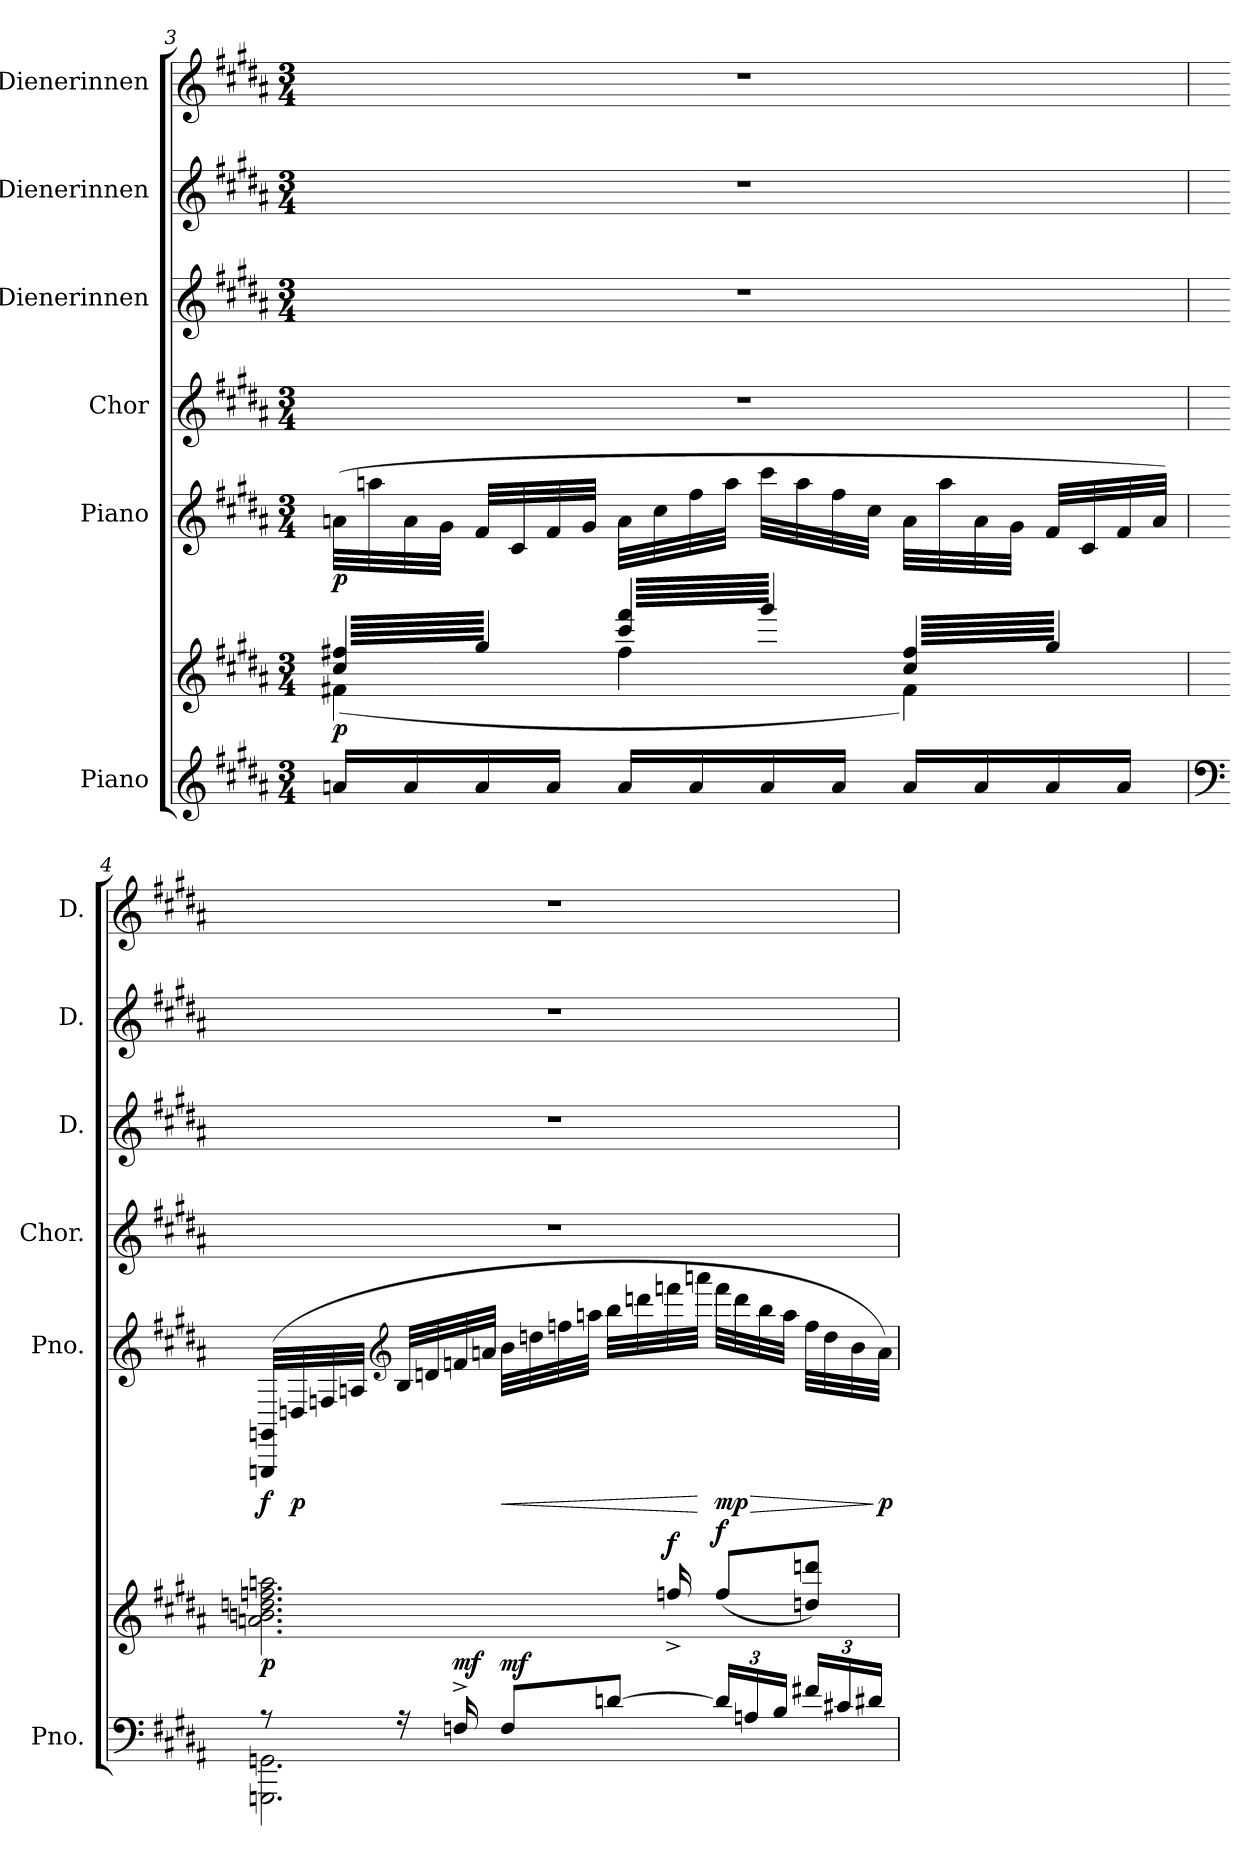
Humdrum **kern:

**kern	**kern	**dynam	**kern	**dynam	**kern	**kern	**kern	**kern
*part6	*part6	*part6	*part5	*part5	*part4	*part3	*part2	*part1
*staff7	*staff6	*staff6/7	*staff5	*staff5	*staff4	*staff3	*staff2	*staff1
*I"Piano	*	*	*I"Piano	*	*I"Chor	*I"Dienerinnen	*I"Dienerinnen	*I"Dienerinnen
*I'Pno.	*	*	*I'Pno.	*	*I'Chor.	*I'D.	*I'D.	*I'D.
!!LO:PB:g=z
*clefG2	*clefG2	*	*clefG2	*	*clefG2	*clefG2	*clefG2	*clefG2
*k[f#c#g#d#a#]	*k[f#c#g#d#a#]	*	*k[f#c#g#d#a#]	*	*k[f#c#g#d#a#]	*k[f#c#g#d#a#]	*k[f#c#g#d#a#]	*k[f#c#g#d#a#]
*M3/4	*M3/4	*	*M3/4	*	*M3/4	*M3/4	*M3/4	*M3/4
=3	=3	=3	=3	=3	=3	=3	=3	=3
*	*^	*	*	*	*	*	*	*
!	!	!	!LO:DY:b	!	!LO:DY:b	!	!	!	!
*	*tremolo	*	*	*	*	*	*	*	*
16an/LL	64cc#/ 64ff#X/LLLL	(<4f#X\	p	(>32an\LLL	p	2.r	2.r	2.r	2.r
.	64gg#/	.	.	.	.	.	.	.	.
.	64cc#/ 64ff#X/	.	.	32aan\	.	.	.	.	.
.	64gg#/	.	.	.	.	.	.	.	.
16a/	64cc#/ 64ff#X/	.	.	32a\	.	.	.	.	.
.	64gg#/	.	.	.	.	.	.	.	.
.	64cc#/ 64ff#X/	.	.	32g#\JJJ	.	.	.	.	.
.	64gg#/	.	.	.	.	.	.	.	.
16a/	64cc#/ 64ff#X/	.	.	32f#/LLL	.	.	.	.	.
.	64gg#/	.	.	.	.	.	.	.	.
.	64cc#/ 64ff#X/	.	.	32c#/	.	.	.	.	.
.	64gg#/	.	.	.	.	.	.	.	.
16a/JJ	64cc#/ 64ff#X/	.	.	32f#/	.	.	.	.	.
.	64gg#/	.	.	.	.	.	.	.	.
.	64cc#/ 64ff#X/	.	.	32g#/JJJ	.	.	.	.	.
.	64gg#/JJJJ	.	.	.	.	.	.	.	.
16a/LL	64ccc#/ 64fff#/LLLL	4ff#\	.	32a\LLL	.	.	.	.	.
.	64ggg#/	.	.	.	.	.	.	.	.
.	64ccc#/ 64fff#/	.	.	32cc#\	.	.	.	.	.
.	64ggg#/	.	.	.	.	.	.	.	.
16a/	64ccc#/ 64fff#/	.	.	32ff#\	.	.	.	.	.
.	64ggg#/	.	.	.	.	.	.	.	.
.	64ccc#/ 64fff#/	.	.	32aa\JJJ	.	.	.	.	.
.	64ggg#/	.	.	.	.	.	.	.	.
16a/	64ccc#/ 64fff#/	.	.	32ccc#\LLL	.	.	.	.	.
.	64ggg#/	.	.	.	.	.	.	.	.
.	64ccc#/ 64fff#/	.	.	32aa\	.	.	.	.	.
.	64ggg#/	.	.	.	.	.	.	.	.
16a/JJ	64ccc#/ 64fff#/	.	.	32ff#\	.	.	.	.	.
.	64ggg#/	.	.	.	.	.	.	.	.
.	64ccc#/ 64fff#/	.	.	32cc#\JJJ	.	.	.	.	.
.	64ggg#/JJJJ	.	.	.	.	.	.	.	.
16a/LL	64cc#/ 64ff#/LLLL	4f#\)	.	32a\LLL	.	.	.	.	.
.	64gg#/	.	.	.	.	.	.	.	.
.	64cc#/ 64ff#/	.	.	32aa\	.	.	.	.	.
.	64gg#/	.	.	.	.	.	.	.	.
16a/	64cc#/ 64ff#/	.	.	32a\	.	.	.	.	.
.	64gg#/	.	.	.	.	.	.	.	.
.	64cc#/ 64ff#/	.	.	32g#\JJJ	.	.	.	.	.
.	64gg#/	.	.	.	.	.	.	.	.
16a/	64cc#/ 64ff#/	.	.	32f#/LLL	.	.	.	.	.
.	64gg#/	.	.	.	.	.	.	.	.
.	64cc#/ 64ff#/	.	.	32c#/	.	.	.	.	.
.	64gg#/	.	.	.	.	.	.	.	.
16a/JJ	64cc#/ 64ff#/	.	.	32f#/	.	.	.	.	.
.	64gg#/	.	.	.	.	.	.	.	.
.	64cc#/ 64ff#/	.	.	32a/JJJ)	.	.	.	.	.
.	64gg#/JJJJ	.	.	.	.	.	.	.	.
*	*Xtremolo	*	*	*	*	*	*	*	*
=4	=4	=4	=4	=4	=4	=4	=4	=4	=4
*clefF4	*	*	*	*	*	*	*	*	*
*^	*	*	*	*	*	*	*	*	*
!	!	!	!	!LO:DY:b	!	!LO:DY:b	!	!	!	!
8r	2.GGGn\ 2.GGn\	2.an\ 2.bn\ 2.ddn\ 2.ffn\ 2.aan\	4..ryy	p	(>32GGGn/ 32GGn/LLL	f	2.r	2.r	2.r	2.r
.	.	.	.	.	.	.	.	.	.	.
!	!	!	!	!	!	!LO:DY:b	!	!	!	!
.	.	.	.	.	32Dn/	p	.	.	.	.
.	.	.	.	.	.	.	.	.	.	.
.	.	.	.	.	32Fn/	.	.	.	.	.
.	.	.	.	.	.	.	.	.	.	.
.	.	.	.	.	32An/JJJ	.	.	.	.	.
.	.	.	.	.	.	.	.	.	.	.
*	*	*	*	*	*clefG2	*	*	*	*	*
16r	.	.	.	.	32B/LLL	.	.	.	.	.
.	.	.	.	.	32dn/	.	.	.	.	.
!	!	!	!	!LO:DY:a=2	!	!	!	!	!	!
16Fn^/	.	.	.	mf	32fn/	.	.	.	.	.
.	.	.	.	.	32an/JJJ	.	.	.	.	.
!	!	!	!	!LO:DY:a=2	!	!LO:HP:b	!	!	!	!
8F/L	.	.	.	mf	32b\LLL	<	.	.	.	.
.	.	.	.	.	32ddn\	.	.	.	.	.
.	.	.	.	.	32ffn\	.	.	.	.	.
.	.	.	.	.	32aan\JJJ	.	.	.	.	.
[8dn/J	.	.	.	.	32bb\LLL	.	.	.	.	.
.	.	.	.	.	32dddn\	.	.	.	.	.
!	!	!	!	!LO:DY:a	!	!	!	!	!	!
.	.	.	16ffn^/	f	32fffn\	.	.	.	.	.
.	.	.	.	.	32aaan\JJJ	[	.	.	.	.
*Xbrackettup	*	*	*	*	*	*	*	*	*	*
!	!	!	!	!LO:DY:a	!	!LO:HP:b	!	!	!	!
!	!	!	!	!	!	!LO:DY:n=1:b	!	!	!	!
24d/LL]	.	.	(>8ff/L	f	32fff\LLL	> mp	.	.	.	.
.	.	.	.	.	32ddd\	.	.	.	.	.
24An/	.	.	.	.	.	.	.	.	.	.
.	.	.	.	.	32bb\	.	.	.	.	.
24B/JJ	.	.	.	.	.	.	.	.	.	.
.	.	.	.	.	32aa\JJJ	.	.	.	.	.
24f#X/LL	.	.	8ddn/ 8dddn/J)	.	32ff\LLL	.	.	.	.	.
.	.	.	.	.	32dd\	.	.	.	.	.
24c#X/	.	.	.	.	.	.	.	.	.	.
.	.	.	.	.	32b\	.	.	.	.	.
24d#X/JJ	.	.	.	.	.	.	.	.	.	.
!	!	!	!	!	!	!LO:DY:n=2:b	!	!	!	!
.	.	.	.	.	32a\JJJ)	] p	.	.	.	.
*v	*v	*	*	*	*	*	*	*	*	*
*	*v	*v	*	*	*	*	*	*	*
=	=	=	=	=	=	=	=	=
*-	*-	*-	*-	*-	*-	*-	*-	*-
